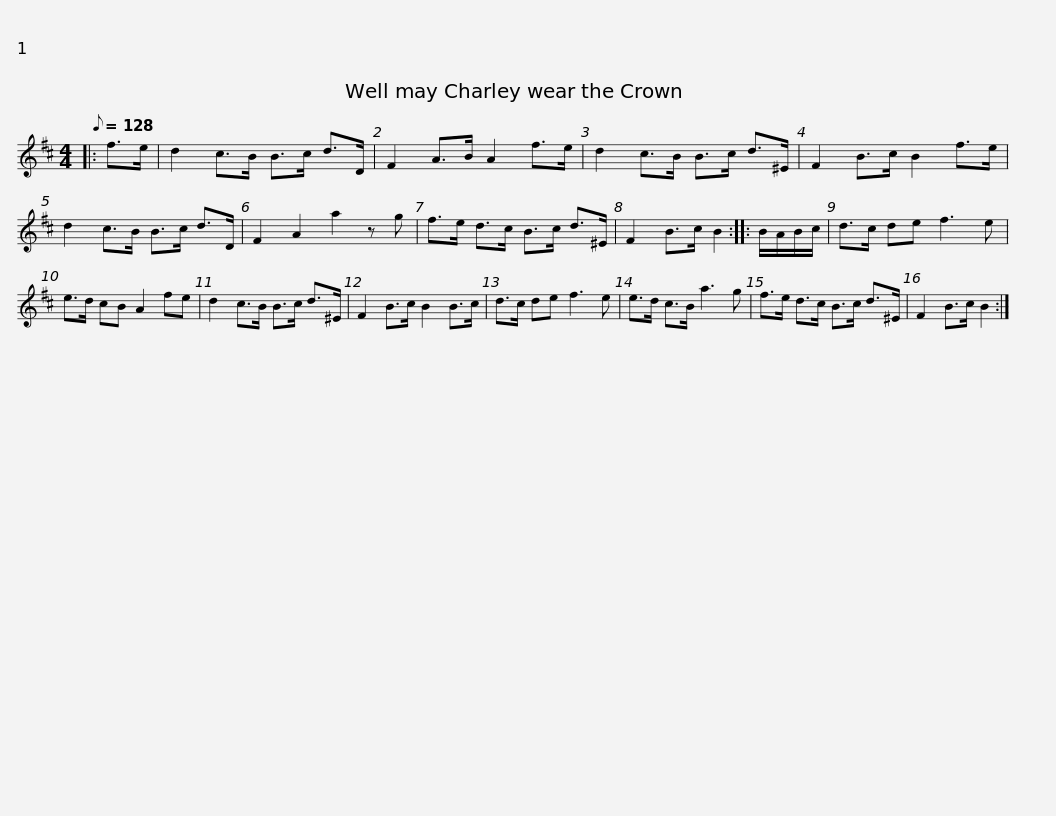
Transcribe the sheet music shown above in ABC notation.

X:1
L:1/8
Q:1/8=128
M:4/4
I:linebreak $
K:Bmin
V:1 treble
V:1
|: f>e | d2 c>B B>c d>D | F2 A>B A2 f>e | d2 c>B B>c d>^E | F2 B>c B2 f>e | %5
 d2 c>B B>c d>D |$ F2 A2 a2 z g | f>e d>c B>c d>^E | F2 B>c B2 :: B/A/B/c/ | %10
 d>c de f3 e | e>d cB A2 fe |$ d2 c>B B>c d>^E | F2 B>c B2 B>c | d>c de f3 e | %15
 e>d c>B a3 g | f>e d>c B>c d>^E |$ F2 B>c B2 :| %18
